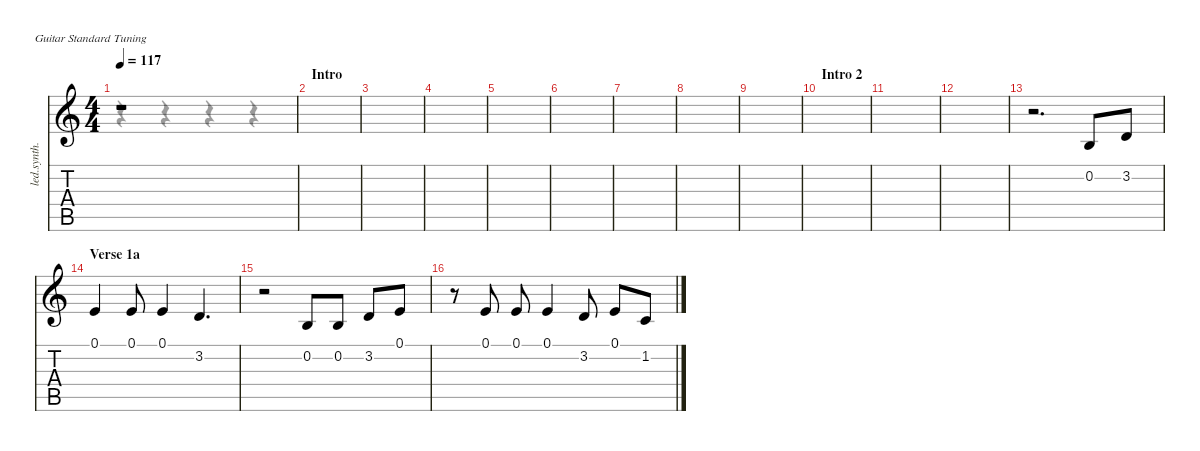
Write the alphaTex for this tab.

\defaultSystemsLayout 4
\hideDynamics
\bracketExtendMode nobrackets
\otherSystemsTrackNameOrientation horizontal
\track ("Vocal" "led.synth.") {instrument lead6voice}
\staff {score tabs}
\tuning (E4 B3 G3 D3 A2 E2)
\voice
\ts (4 4)
\beaming (8 2 2 2 2)
\tempo 117
\clef g2
\ks c
r.1{dy mf instrument lead6voice} |
\section ("" "Intro")
|
|
|
|
|
|
|
|
\section ("" "Intro 2")
|
|
|
r.2{d} 0.2.8 3.2.8 |
\section ("" "Verse 1a")
0.1.4 0.1.8 0.1.4 3.2.4{d} |
r.2 0.2.8 0.2.8 3.2.8 0.1.8 |
r.8 0.1.8 0.1.8 0.1.4 3.2.8 0.1.8 1.2.8
\voice
\clef g2
\ottava regular
\simile none
\ks c
r.4{dy mf} r.4 r.4 r.4 |
|
|
|
|
|
|
|
|
|
|
|
|
|
|
